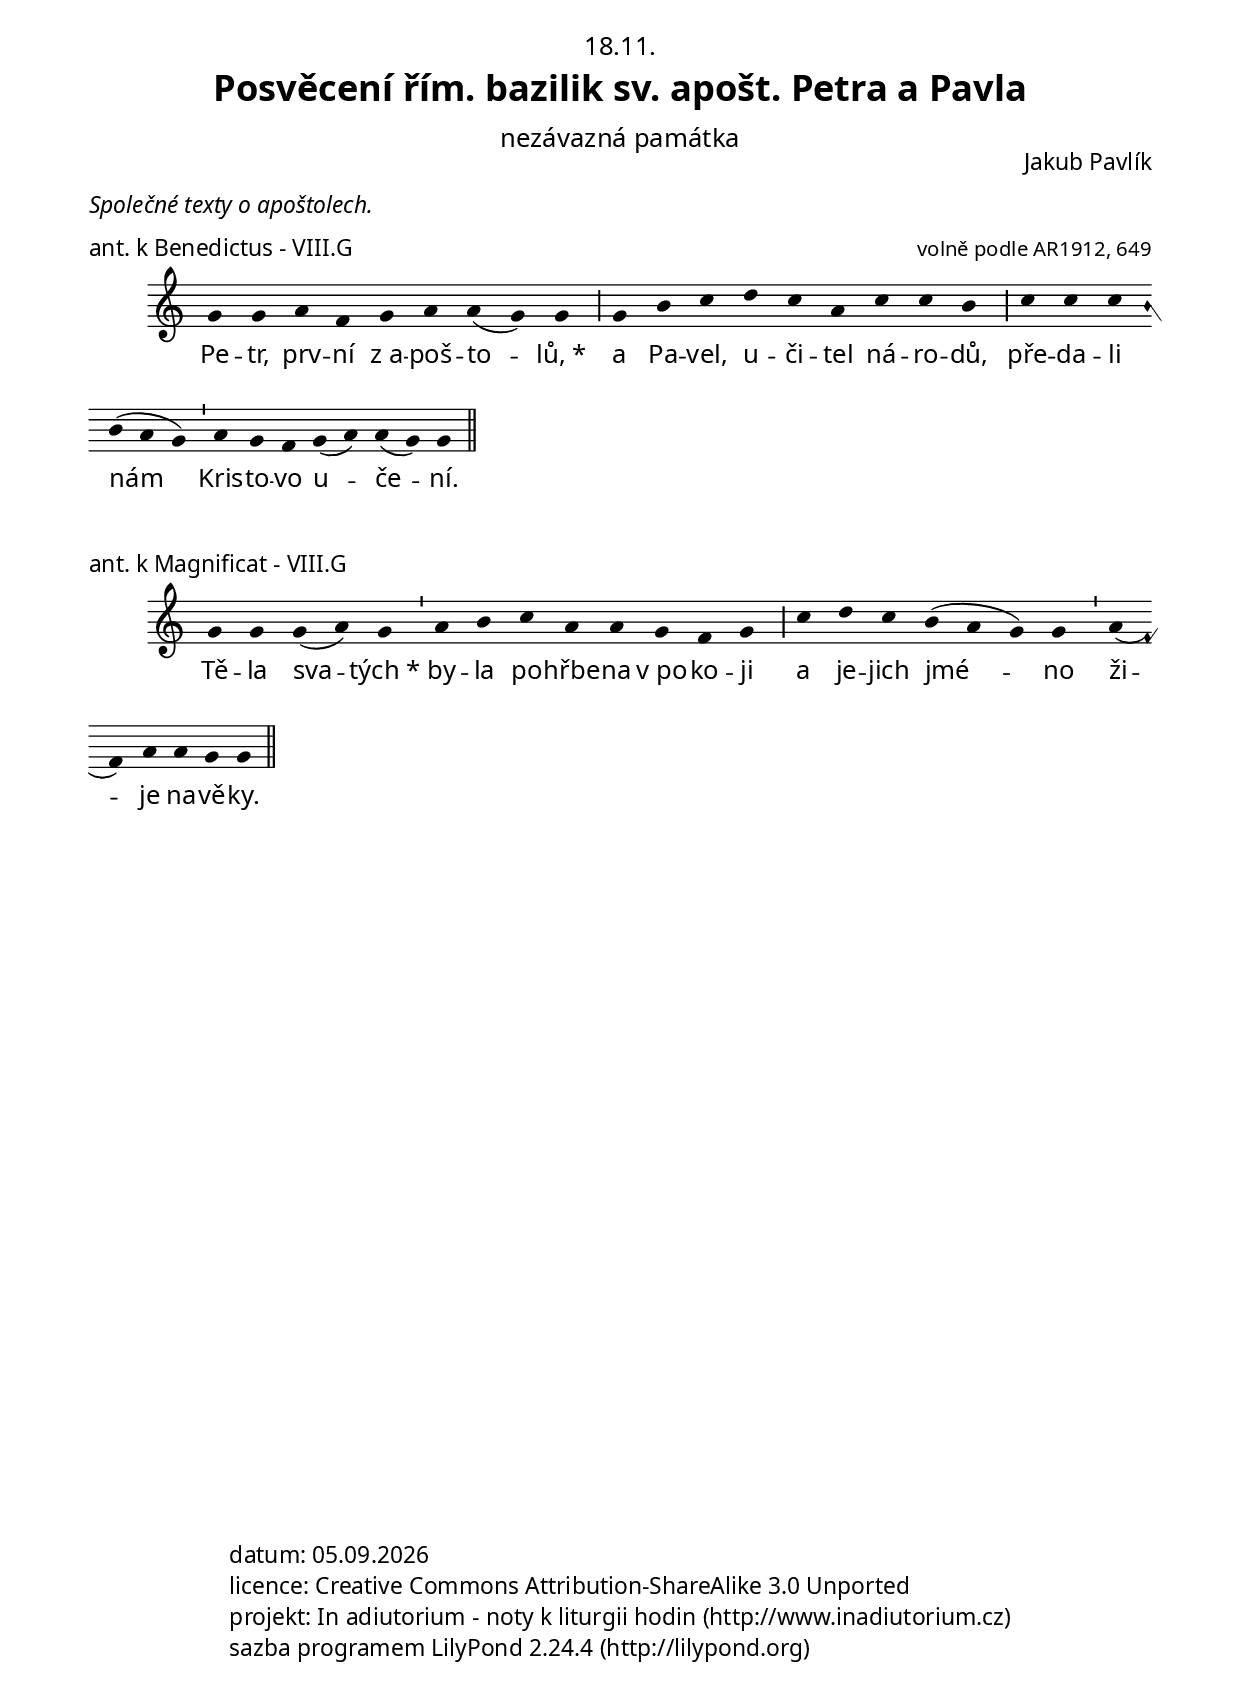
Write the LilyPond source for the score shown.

\version "2.17.5"

\include "../spolecne.ly"

\header {
  title = \markup\titleSvatek
            "Posvěcení řím. bazilik sv. apošt. Petra a Pavla"
            "nezávazná památka"
            18.11.
  composer = "Jakub Pavlík"
}

\markup\communia #'(#:apostol)

\score {
  \relative c'' {
    \choralniRezim
    g4 g a f g a a( g) g \barMaior
    g b c d c a c c b \barMaior
    c c c b( a g) \barMin a g f g( a) a( g) g \barFinalis
  }
  \addlyrics {
    Pe -- tr, prv -- ní z_a -- poš -- to -- lů,_*
    a Pa -- vel, u -- či -- tel ná -- ro -- dů,
    pře -- da -- li nám Kris -- to -- vo u -- če -- ní.
  }
  \header {
    fons_externus = "volně podle AR1912, 649"
    quid = "ant. k Benedictus"
    modus = "VIII"
    differentia = "G"
    psalmus = ""
    fial = "sanktoral/0629petraapavla.ly#2ne-amag"
    id = "aben"
    piece = \markup {\sestavTitulekBezZalmu}
  }
}

\score {
  \relative c'' {
    \choralniRezim
    g4 g g( a) g \barMin
    a b c a a g f g \barMaior
    c d c b( a g) g \barMin
    a( f) a a g g \barFinalis
  }
  \addlyrics {
    Tě -- la sva -- tých_*
    by -- la po -- hřbe -- na v_po -- ko -- ji
    a je -- jich jmé -- no
    ži -- je na -- vě -- ky.
  }
  \header {
    quid = "ant. k Magnificat"
    modus = "VIII"
    differentia = "G"
    psalmus = ""
    fial = "commune/commune_vicemucedniku.ly#2ne-a1?-aleluja"
    id = "amag"
    piece = \markup {\sestavTitulekBezZalmu}
  }
}